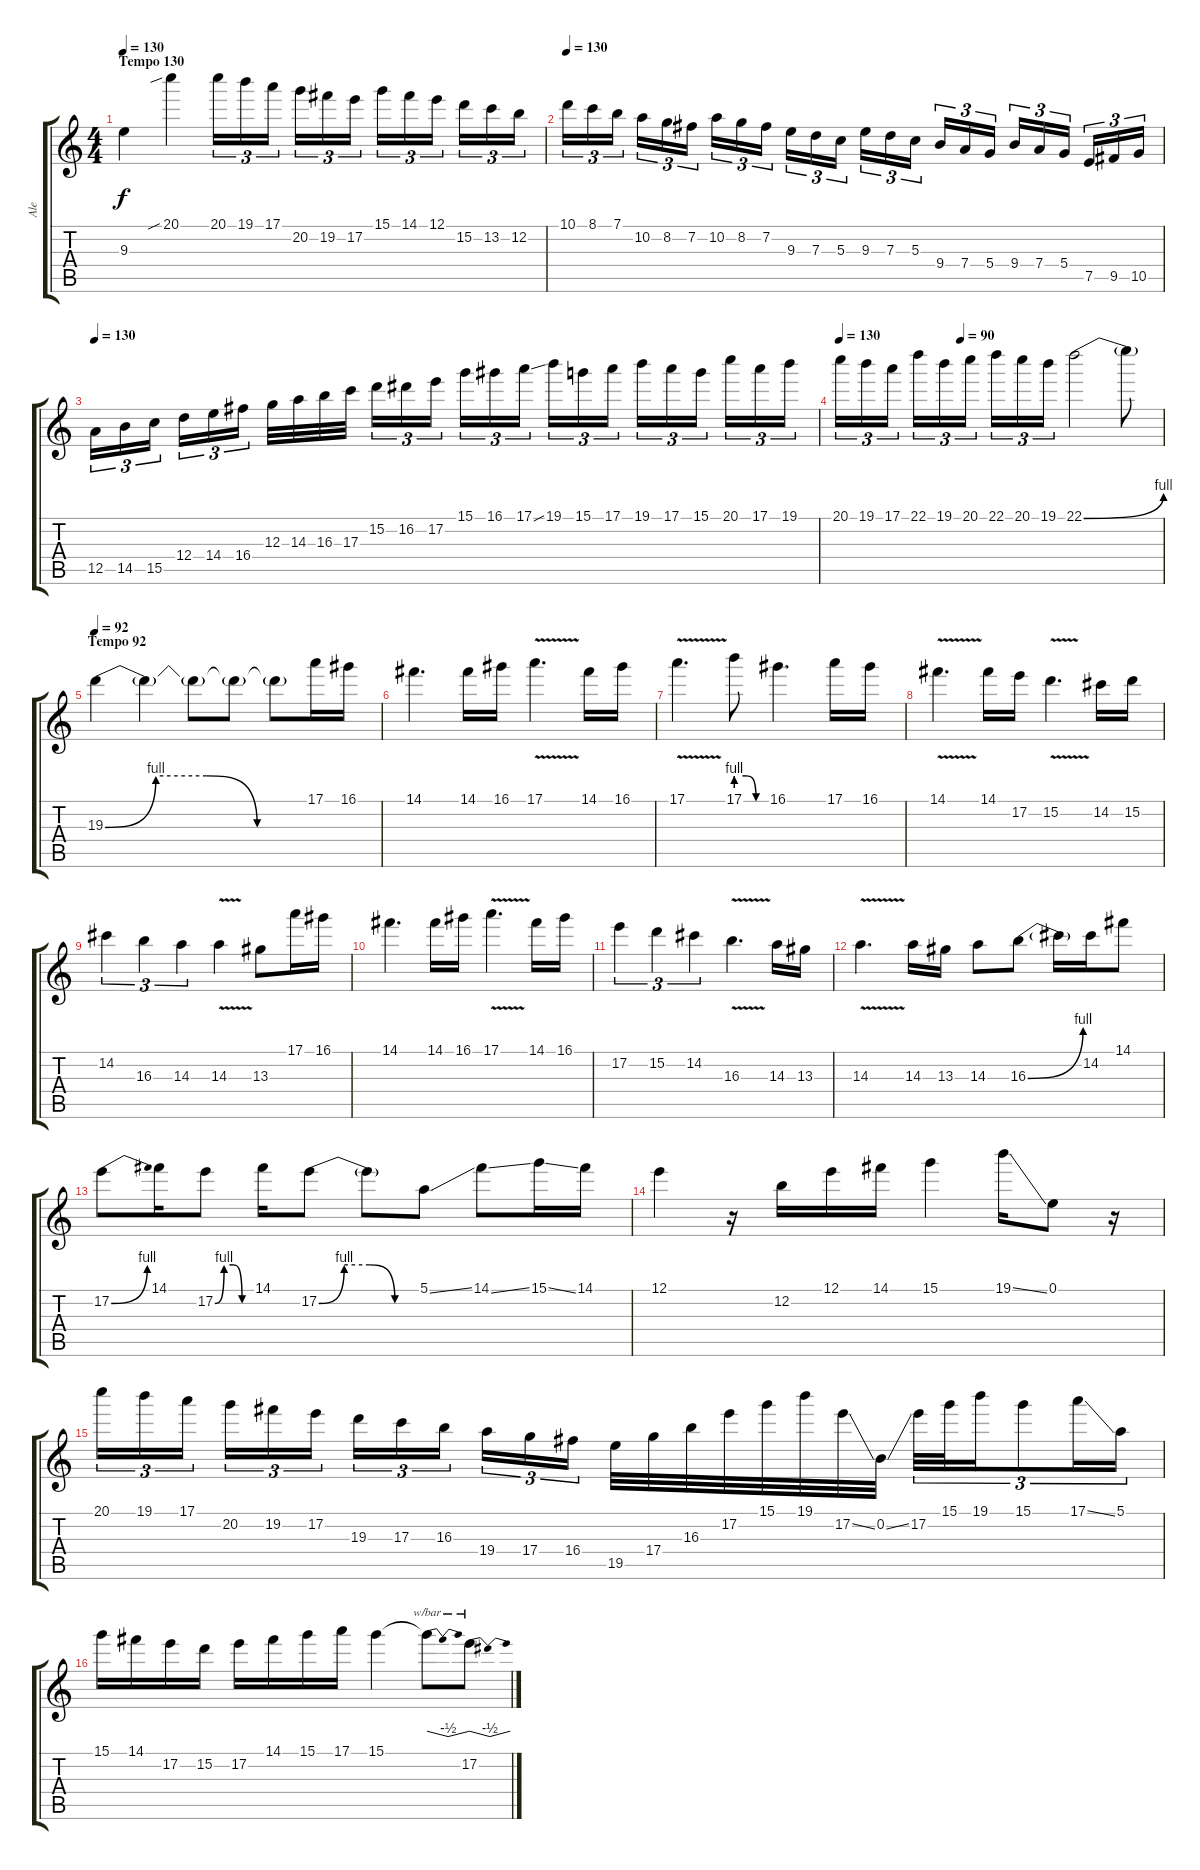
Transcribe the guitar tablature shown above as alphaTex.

\track ("Ale" "Ale") {instrument distortionguitar}
\staff {score tabs}
\tuning (E4 B3 G3 D3 A2 E2) {hide}
\ts (4 4)
\section ("" "Tempo 130")
\tempo 130
\clef g2
\ks c
9.3.4{dy f} 20.1{sib}.4 20.1.16{tu (3 2)} 19.1.16{tu (3 2)} 17.1.16{tu (3 2)} 20.2.16{tu (3 2)} 19.2.16{tu (3 2)} 17.2.16{tu (3 2)} 15.1.16{tu (3 2)} 14.1.16{tu (3 2)} 12.1.16{tu (3 2)} 15.2.16{tu (3 2)} 13.2.16{tu (3 2)} 12.2.16{tu (3 2)} |
\tempo 130
10.1.16{tu (3 2)} 8.1.16{tu (3 2)} 7.1.16{tu (3 2)} 10.2.16{tu (3 2)} 8.2.16{tu (3 2)} 7.2.16{tu (3 2)} 10.2.16{tu (3 2)} 8.2.16{tu (3 2)} 7.2.16{tu (3 2)} 9.3.16{tu (3 2)} 7.3.16{tu (3 2)} 5.3.16{tu (3 2)} 9.3.16{tu (3 2)} 7.3.16{tu (3 2)} 5.3.16{tu (3 2)} 9.4.16{tu (3 2)} 7.4.16{tu (3 2)} 5.4.16{tu (3 2)} 9.4.16{tu (3 2)} 7.4.16{tu (3 2)} 5.4.16{tu (3 2)} 7.5.16{tu (3 2)} 9.5.16{tu (3 2)} 10.5.16{tu (3 2)} |
\tempo 130
12.5.16{tu (3 2)} 14.5.16{tu (3 2)} 15.5.16{tu (3 2)} 12.4.16{tu (3 2)} 14.4.16{tu (3 2)} 16.4.16{tu (3 2)} 12.3.32 14.3.32 16.3.32 17.3.32 15.2.16{tu (3 2)} 16.2.16{tu (3 2)} 17.2.16{tu (3 2)} 15.1.16{tu (3 2)} 16.1.16{tu (3 2)} 17.1{ss}.16{tu (3 2)} 19.1.16{tu (3 2)} 15.1.16{tu (3 2)} 17.1.16{tu (3 2)} 19.1.16{tu (3 2)} 17.1.16{tu (3 2)} 15.1.16{tu (3 2)} 20.1.16{tu (3 2)} 17.1.16{tu (3 2)} 19.1.16{tu (3 2)} |
\tempo (90 0.375)
\tempo 130
20.1.16{tu (3 2)} 19.1.16{tu (3 2)} 17.1.16{tu (3 2)} 22.1.16{tu (3 2)} 19.1.16{tu (3 2)} 20.1.16{tu (3 2)} 22.1.16{tu (3 2)} 20.1.16{tu (3 2)} 19.1.16{tu (3 2)} 22.1{be (bend 0 0 60 4)}.2 22.1{t}.8 |
\section ("" "Tempo 92")
\tempo 92
19.3{be (custom 0 0 15 4 30 4 45 0 60 0)}.4 19.3{t}.4 19.3{t}.8 19.3{t}.8 19.3{t}.8 17.1.16 16.1.16 |
14.1.4{d} 14.1.16 16.1.16 17.1{v}.4{d} 14.1.16 16.1.16 |
17.1{v}.4{d} 17.1{be (custom 0 4 20 4 40 0 60 0)}.8 16.1.4{d} 17.1.16 16.1.16 |
14.1{v}.4{d} 14.1.16 17.2.16 15.2{v}.4{d} 14.2.16 15.2.16 |
14.2.4{tu (3 2)} 16.3.4{tu (3 2)} 14.3.4{tu (3 2)} 14.3{v}.4 13.3.8 17.1.16 16.1.16 |
14.1.4{d} 14.1.16 16.1.16 17.1{v}.4{d} 14.1.16 16.1.16 |
17.2.4{tu (3 2)} 15.2.4{tu (3 2)} 14.2.4{tu (3 2)} 16.3{v}.4{d} 14.3.16 13.3.16 |
14.3{v}.4{d} 14.3.16 13.3.16 14.3.8 16.3{be (bend 0 0 60 4)}.8 16.3{t}.16 14.2.16 14.1.8 |
17.2{be (bend 0 0 60 4)}.8 14.1.16 17.2{be (custom 0 0 15 4 30 4 45 0 60 0)}.8 14.1.16 17.2{be (custom 0 0 15 4 30 4 45 0 60 0)}.8 17.2{t}.8 5.1{ss}.8 14.1{ss}.8 15.1{ss}.16 14.1.16 |
12.1.4 r.16 12.2.16 12.1.16 14.1.16 15.1.4 19.1{ss}.16 0.1.8 r.16 |
20.1.16{tu (3 2)} 19.1.16{tu (3 2)} 17.1.16{tu (3 2)} 20.2.16{tu (3 2)} 19.2.16{tu (3 2)} 17.2.16{tu (3 2)} 19.3.16{tu (3 2)} 17.3.16{tu (3 2)} 16.3.16{tu (3 2)} 19.4.16{tu (3 2)} 17.4.16{tu (3 2)} 16.4.16{tu (3 2)} 19.5.32 17.4.32 16.3.32 17.2.32 15.1.32 19.1.32 17.2{ss}.32 0.2{ss}.32 17.2.32{tu (3 2)} 15.1.32{tu (3 2)} 19.1.16{tu (3 2)} 15.1.8{tu (3 2)} 17.1{ss}.16{tu (3 2)} 5.1.16{tu (3 2)} |
15.1.16 14.1.16 17.2.16 15.2.16 17.2.16 14.1.16 15.1.16 17.1.16 15.1.4 15.1{t}.8{tbe (dip default 0 0 30 -2 60 0)} 17.2.8{tbe (dip default 0 0 30 -2 60 0)}
